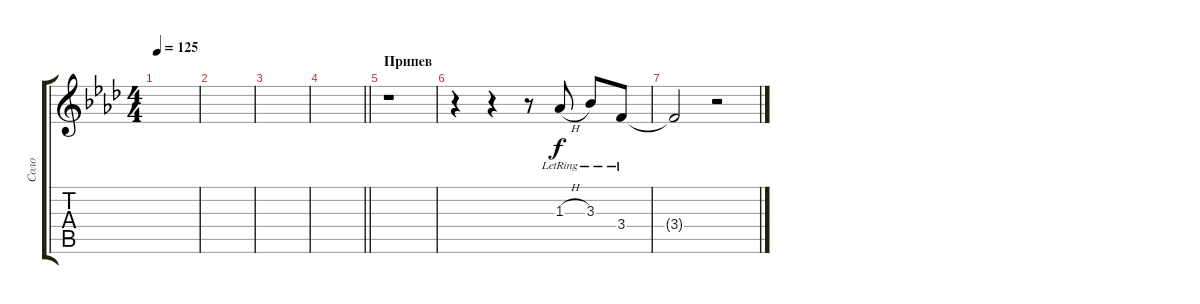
\track ("Соло" "Соло") {solo instrument overdrivenguitar}
\staff {score tabs}
\tuning (E4 B3 G3 D3 A2 E2) {hide}
\ts (4 4)
\tempo 125
\clef g2
\ks fminor
|
|
|
\barLineRight lightlight
|
\section ("" "Припев")
r.1 |
r.4{volume 7 instrument overdrivenguitar} r.4 r.8 1.3{h lr}.8 3.3{lr}.8 3.4{lr}.8 |
3.4{t}.2 r.2
